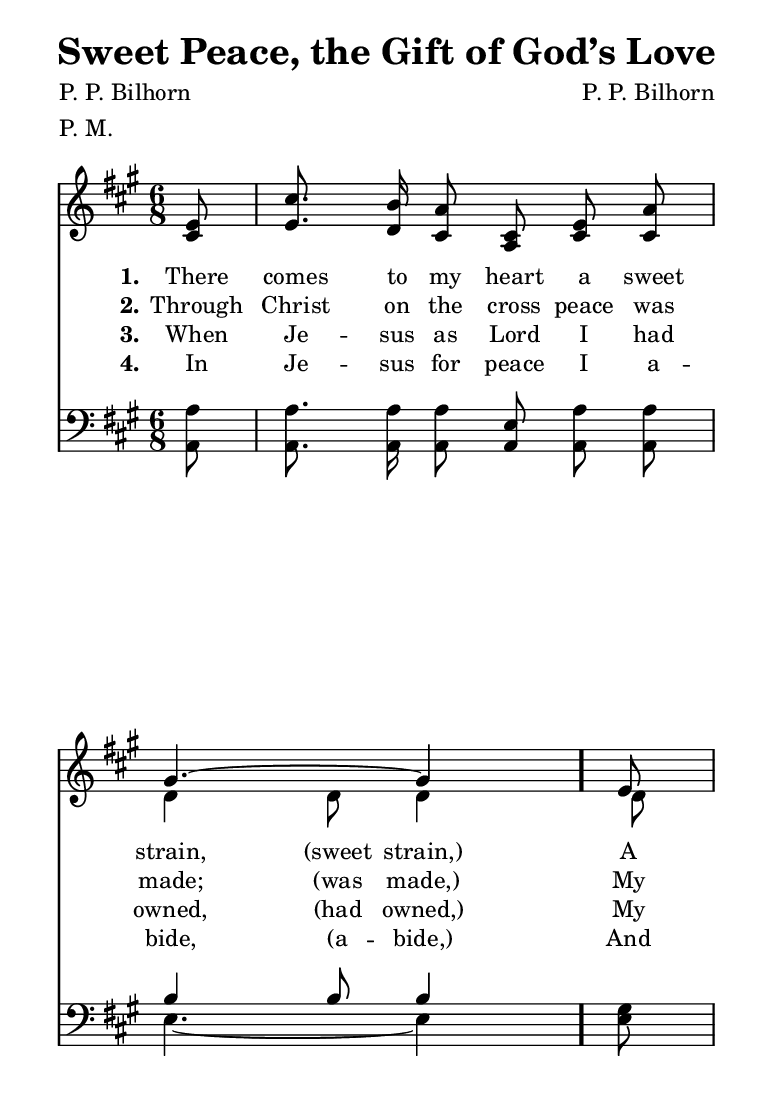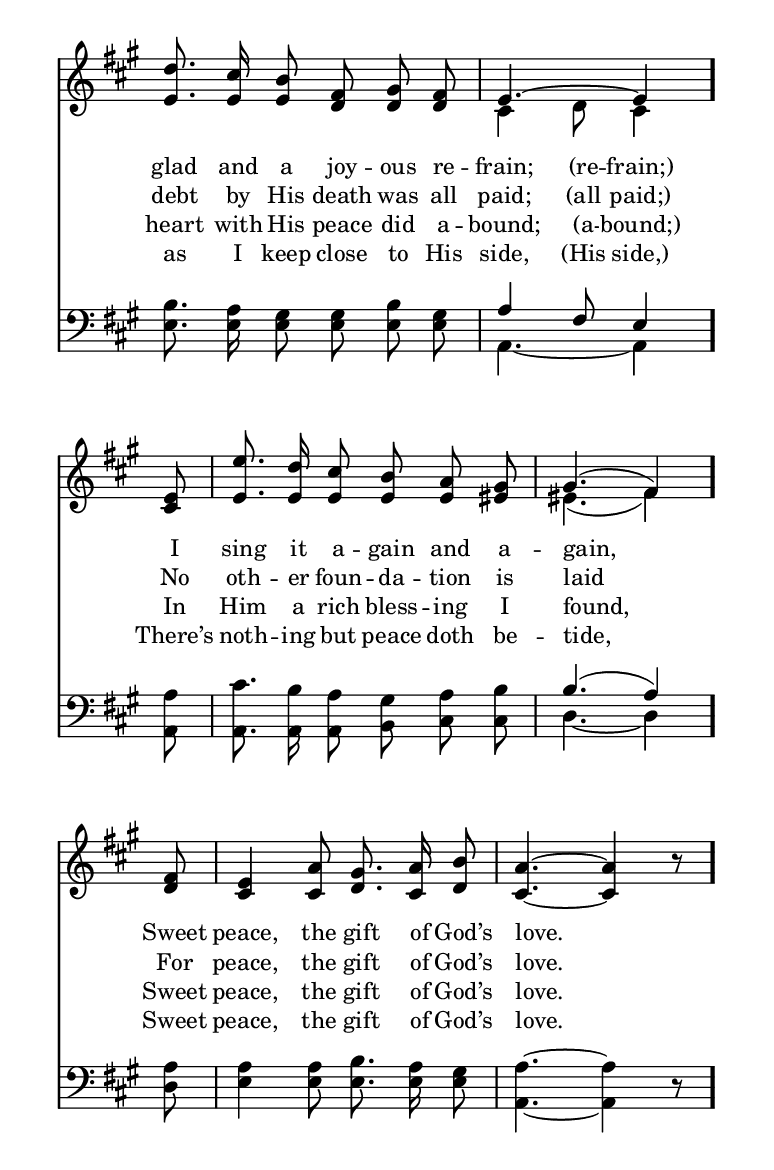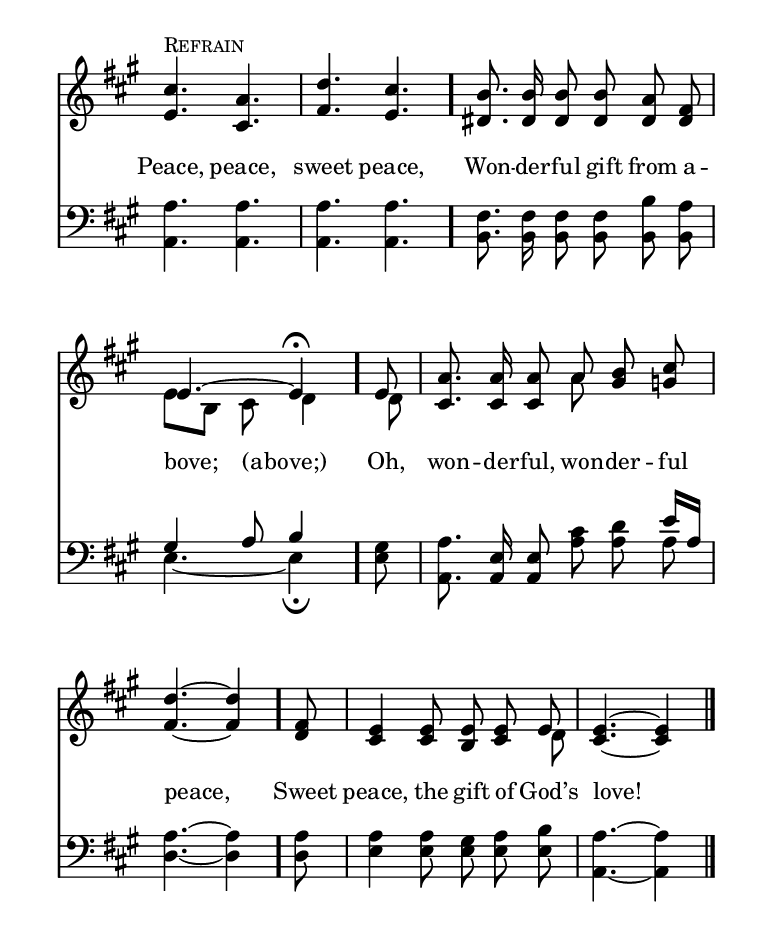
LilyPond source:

% expect two warnings about pages out of bounds
#(ly:expect-warning "number of pages is out of bounds")
#(ly:expect-warning "number of pages is out of bounds")
\include "common/global.ily"
\paper {
  \include "common/paper.ily"
  page-count = #(cond (is-eogsized 1) (#t #f))
}

\header{
  hymnnumber = "193"
  title = "Sweet Peace, the Gift of God’s Love"
  tunename = ""
  meter = "P. M."
  poet = "P. P. Bilhorn"
  composer = "P. P. Bilhorn"
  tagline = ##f
}

ta = { \tempo 8=120 }
tb = { \tempo 8=80 } % not half the normal tempo in this case (aesthetic)

global = {
  \include "common/overrides.ily"
  \override Staff.TimeSignature.style = #'numbered
  \time 6/8
  \override Score.MetronomeMark.transparent = ##t % hide all fermata changes too
  \ta
  \key a \major
  \partial 8
  \autoBeamOff
}

patternA = { c8 | c8. c16 c8 c c c | c4. c4 }
patternB = { c8 | c8. c16 c8 c c c | c4 c8 c4 }
patternC = { c8 | c4 c8 c8. c16 c8 | c4. c4 c8 }

notesSoprano = {
\global
\relative c' {

  e8 | cis'8. b16 a8 cis, e a | gis4. ~ gis4
  \changePitch \patternA { e | d' cis b fis gis fis | e ~ e }
  \changePitch \patternA { e | e' d cis b a gis | gis( fis) }
  \changePitch \patternC { fis | e a gis a b | a ~ a r }

  \eogbreak
  << s^\markup { \small \caps "Refrain" }
  { cis4. a | d cis } >>
  b8. b16 b8 b a fis | e4.~ \tb e4 \fermata \ta
  \changePitch \patternA { e | a a a a b cis | d ~ d }
  fis,8 | e4 e8 e e e | e4. ~ e4

  \bar "|."

}
}

notesAlto = {
\global
\relative e' {

  \changePitch \patternB { cis | e d cis a cis cis | d d d }
  \changePitch \patternB { d | e e e d d d | cis d cis }
  \changePitch \patternA { cis | e e e e e eis | eis( fis) }
  \changePitch \patternC { d | cis cis d cis d | cis ~ cis r }

  e4. cis | fis e
  dis8. dis16 dis8 dis dis dis | e8[ b] cis d4
  \changePitch \patternA { d | cis cis cis a' gis g | fis ~ fis }
  d8 | cis4 cis8 b cis d | cis4. ~ cis4

}
}

notesTenor = {
\global
\relative a {

  \changePitch \patternB { a | a a a e a a | b b b }
  \changePitch \patternB { gis | b a gis gis b gis | a fis e }
  \changePitch \patternA { a | cis b a gis a b | b( a) }
  \changePitch \patternC { a | a a b a gis | a ~ a r }

  a4. a | a a
  fis8. fis16 fis8 fis b a | gis4 a8 b4
  gis8 | a8. e16 e8 cis' d e16[ a,] | a4. ~ a4
  a8 | a4 a8 gis a b | a4. ~ a4

}
}

notesBass = {
\global
\relative f, {

  \changePitch \patternA { a | a a a a a a | e' ~ e }
  \changePitch \patternA { e | e e e e e e | a, ~ a }
  \changePitch \patternA { a | a a a b cis cis | d ~ d }
  \changePitch \patternC { d | e e e e e | a, ~ a r }

  a4. a | a a
  b8. b16 b8 b b b | e4. ~ e4_\fermata
  \changePitch \patternA { e | a, a a a' a a | d, ~ d }
  d8 | e4 e8 e e e | a,4. ~ a4

}
}

Refrain = \lyricmode {

Peace, peace, sweet peace, \bar "."
Won -- der -- ful gift from a -- bove; %{HIDE>%} (a -- bove;) %{<HIDE%} \bar "."
Oh, won -- der -- ful, won -- der -- ful peace, \bar "."
Sweet peace, the gift of God’s love! \bar "."

}

wordsA = \lyricmode {
\set stanza = "1."

There comes to my heart a sweet strain, %{HIDE>%} (sweet strain,) %{<HIDE%} \bar "."
A glad and a joy -- ous re -- frain; %{HIDE>%} (re -- frain;) %{<HIDE%} \bar "."
I sing it a -- gain and a -- gain, \bar "."
Sweet peace, the gift of God’s love. \bar "."

}

wordsB = \lyricmode {
\set stanza = "2."

Through Christ on the cross peace was made; %{HIDE>%} (was made,) %{<HIDE%}
My debt by His death was all paid; %{HIDE>%} (all paid;) %{<HIDE%}
No oth -- er foun -- da -- tion is laid
For peace, the gift of God’s love.

\Refrain

}

wordsC = \lyricmode {
\set stanza = "3."

When Je -- sus as Lord I had owned, %{HIDE>%} (had owned,) %{<HIDE%}
My heart with His peace did a -- bound; %{HIDE>%} (a -- bound;) %{<HIDE%}
In Him a rich bless -- ing I found,
Sweet peace, the gift of God’s love.

}

wordsD = \lyricmode {
\set stanza = "4."

In Je -- sus for peace I a -- bide, %{HIDE>%} (a -- bide,) %{<HIDE%}
And as I keep close to His side, %{HIDE>%} (His side,) %{<HIDE%}
There’s noth -- ing but peace doth be -- tide,
Sweet peace, the gift of God’s love.

}

\score {
  \context ChoirStaff <<
    \context Staff = upper <<
      \set Staff.autoBeaming = ##f
      \set ChoirStaff.systemStartDelimiter = #'SystemStartBar
      \set ChoirStaff.printPartCombineTexts = ##f
      \partcombine #'(2 . 11) \notesSoprano \notesAlto
      \context NullVoice = altos { \voiceTwo << \notesAlto >> }
      \context Lyrics = one   \lyricsto altos \wordsA
      \context Lyrics = two   \lyricsto altos \wordsB
      \context Lyrics = three \lyricsto altos \wordsC
      \context Lyrics = four  \lyricsto altos \wordsD
    >>
    \context Staff = men <<
      \set Staff.autoBeaming = ##f
      \clef bass
      \set ChoirStaff.printPartCombineTexts = ##f
      \partcombine #'(2 . 11) \notesTenor \notesBass
    >>
  >>
  \layout {
    \include "common/layout.ily"
  }
  #(cond ((ly:get-option 'eog-midi-permitted) #{ \midi{
    \include "common/midi.ily"
  } #}))
}

\version "2.19.49"  % necessary for upgrading to future LilyPond versions.

% vi:set et ts=2 sw=2 ai nocindent syntax=lilypond:
